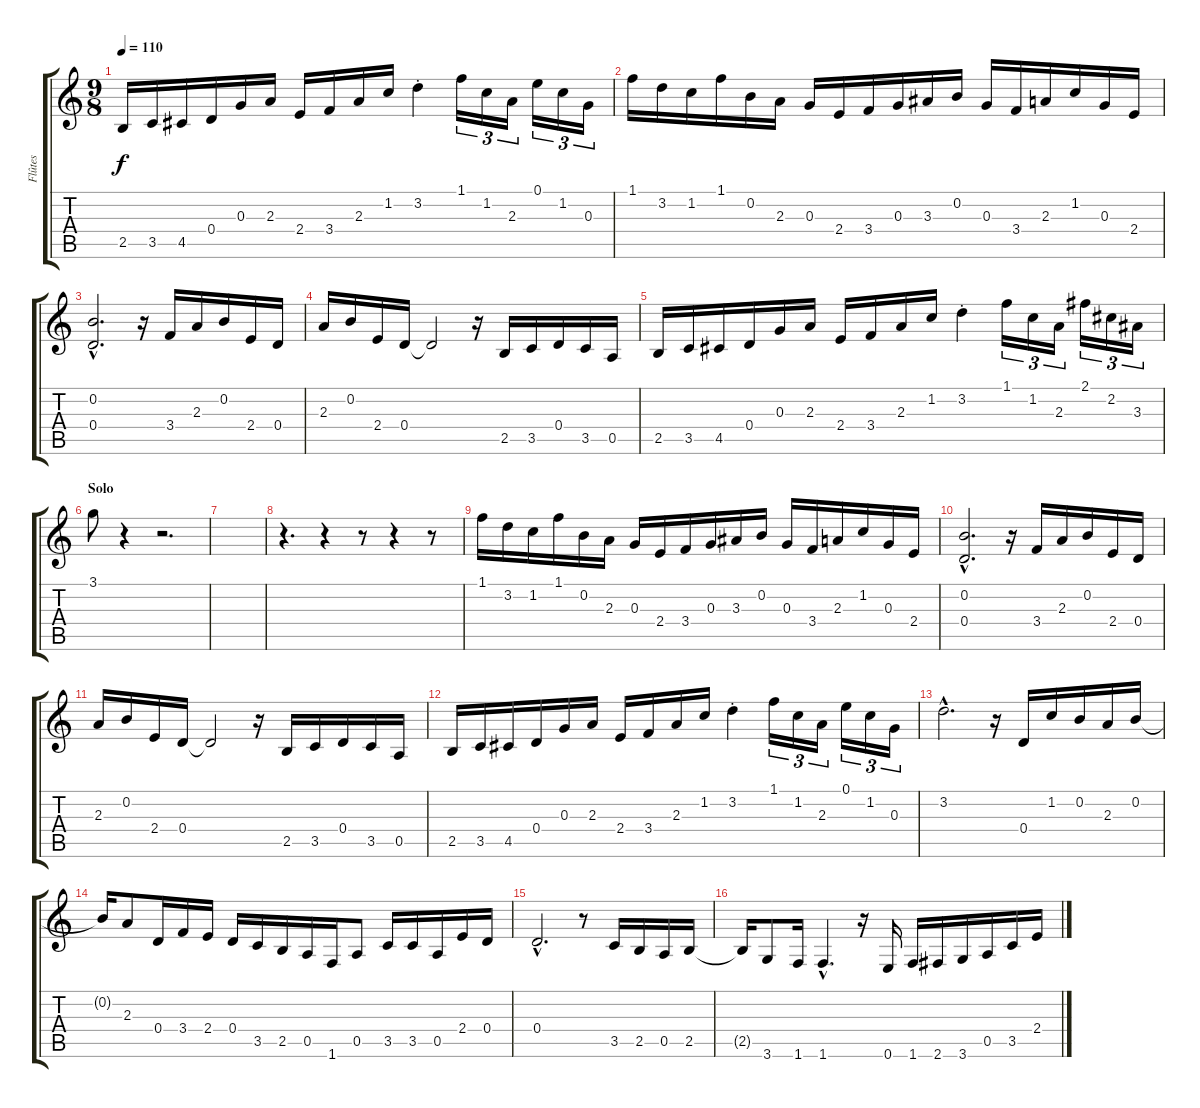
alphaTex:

\track ("Flûtes" "Flûtes") {instrument acousticguitarsteel}
\staff {score tabs}
\tuning (E4 B3 G3 D3 A2 E2) {hide}
\ts (9 8)
\tempo 110
\clef g2
\ks c
2.5.16{dy f} 3.5.16 4.5.16 0.4.16 0.3.16 2.3.16 2.4.16 3.4.16 2.3.16 1.2.16 3.2{st}.4 1.1.16{tu (3 2)} 1.2.16{tu (3 2)} 2.3.16{tu (3 2)} 0.1.16{tu (3 2)} 1.2.16{tu (3 2)} 0.3.16{tu (3 2)} |
1.1.16 3.2.16 1.2.16 1.1.16 0.2.16 2.3.16 0.3.16 2.4.16 3.4.16 0.3.16 3.3.16 0.2.16 0.3.16 3.4.16 2.3.16 1.2.16 0.3.16 2.4.16 |
(0.2{hac} 0.4{hac}).2{d} r.16 3.4.16 2.3.16 0.2.16 2.4.16 0.4.16 |
2.3.16 0.2.16 2.4.16 0.4.16 0.4{t}.2 r.16 2.5.16 3.5.16 0.4.16 3.5.16 0.5.16 |
2.5.16 3.5.16 4.5.16 0.4.16 0.3.16 2.3.16 2.4.16 3.4.16 2.3.16 1.2.16 3.2{st}.4 1.1.16{tu (3 2)} 1.2.16{tu (3 2)} 2.3.16{tu (3 2)} 2.1.16{tu (3 2)} 2.2.16{tu (3 2)} 3.3.16{tu (3 2)} |
\section ("" "Solo")
3.1.8 r.4 r.2{d} |
|
r.4{d} r.4 r.8 r.4 r.8 |
1.1.16 3.2.16 1.2.16 1.1.16 0.2.16 2.3.16 0.3.16 2.4.16 3.4.16 0.3.16 3.3.16 0.2.16 0.3.16 3.4.16 2.3.16 1.2.16 0.3.16 2.4.16 |
(0.2{hac} 0.4{hac}).2{d} r.16 3.4.16 2.3.16 0.2.16 2.4.16 0.4.16 |
2.3.16 0.2.16 2.4.16 0.4.16 0.4{t}.2 r.16 2.5.16 3.5.16 0.4.16 3.5.16 0.5.16 |
2.5.16 3.5.16 4.5.16 0.4.16 0.3.16 2.3.16 2.4.16 3.4.16 2.3.16 1.2.16 3.2{st}.4 1.1.16{tu (3 2)} 1.2.16{tu (3 2)} 2.3.16{tu (3 2)} 0.1.16{tu (3 2)} 1.2.16{tu (3 2)} 0.3.16{tu (3 2)} |
3.2{hac}.2{d} r.16 0.4.16 1.2.16 0.2.16 2.3.16 0.2.16 |
0.2{t}.16 2.3.8 0.4.16 3.4.16 2.4.16 0.4.16 3.5.16 2.5.16 0.5.16 1.6.16 0.5.8 3.5.16 3.5.16 0.5.16 2.4.16 0.4.16 |
0.4{hac}.2{d} r.8 3.5.16 2.5.16 0.5.16 2.5.16 |
2.5{t}.16 3.6.8 1.6.16 1.6{hac}.4{d} r.16 0.6.16 1.6.16 2.6.16 3.6.16 0.5.16 3.5.16 2.4.16
